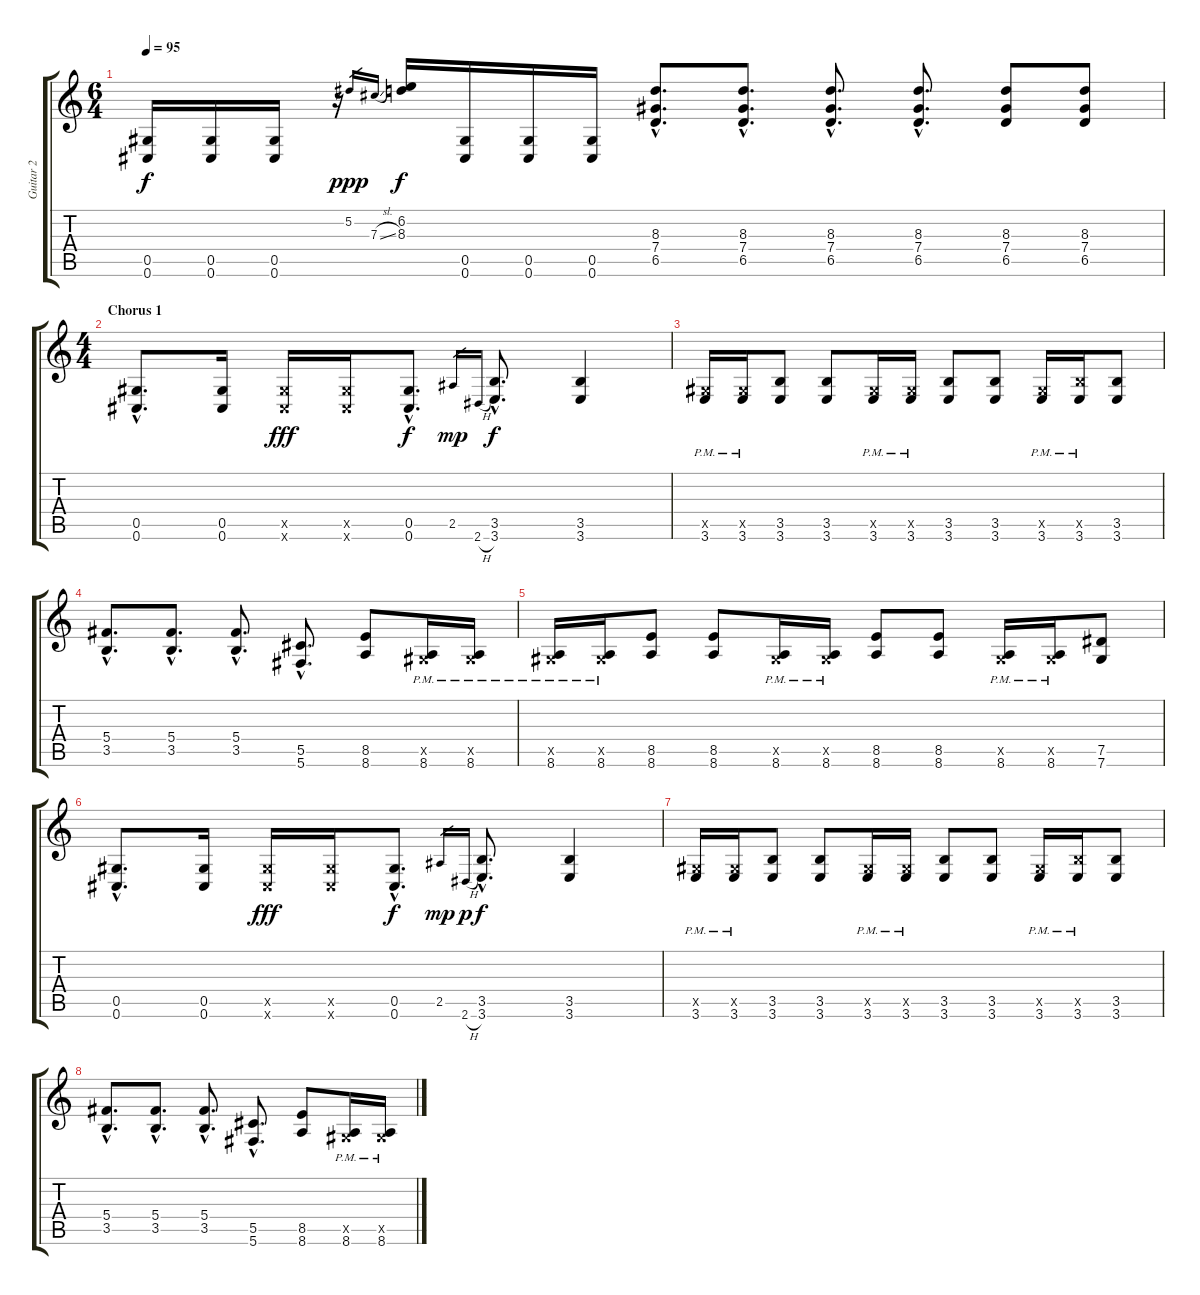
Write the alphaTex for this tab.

\track ("Guitar 2" "Guitar 2") {instrument distortionguitar}
\staff {score tabs}
\tuning (Eb4 Bb3 Gb3 Db3 Ab2 Db2) {hide}
\ts (6 4)
\tempo 95
\clef g2
\ks c
(0.5 0.6).16{dy f} (0.5 0.6).16 (0.5 0.6).16 r.16 5.2.16{gr dy ppp} 7.3{sl}.16{gr} (6.2 8.3).16{dy f} (0.5 0.6).16 (0.5 0.6).16 (0.5 0.6).16 (8.3{hac} 7.4{hac} 6.5{hac}).8{d} (8.3{hac} 7.4{hac} 6.5{hac}).8{d} (8.3{hac} 7.4{hac} 6.5{hac}).8{d} (8.3{hac} 7.4{hac} 6.5{hac}).8{d} (8.3 7.4 6.5).8 (8.3 7.4 6.5).8 |
\ts (4 4)
\section ("" "Chorus 1")
(0.5{hac} 0.6{hac}).8{d} (0.5 0.6).16 (0.5{x} 0.6{x}).16{dy fff} (0.5{x} 0.6{x}).16 (0.5{hac} 0.6{hac}).8{d dy f} 2.5.16{gr dy mp} 2.6{h}.16{gr} (3.5{hac} 3.6{hac}).8{d dy f} (3.5 3.6).4 |
(0.5{x} 3.6{pm}).16 (0.5{x} 3.6{pm}).16 (3.5 3.6).8 (3.5 3.6).8 (0.5{x} 3.6{pm}).16 (0.5{x} 3.6{pm}).16 (3.5 3.6).8 (3.5 3.6).8 (0.5{x} 3.6{pm}).16 (3.5{x} 3.6{pm}).16 (3.5 3.6).8 |
(5.4{hac} 3.5{hac}).8{d} (5.4{hac} 3.5{hac}).8{d} (5.4{hac} 3.5{hac}).8{d} (5.5{hac} 5.6{hac}).8{d} (8.5 8.6).8 (0.5{x} 8.6{pm}).16 (0.5{x} 8.6{pm}).16 |
(0.5{x} 8.6{pm}).16 (0.5{x} 8.6{pm}).16 (8.5 8.6).8 (8.5 8.6).8 (0.5{x} 8.6{pm}).16 (0.5{x} 8.6{pm}).16 (8.5 8.6).8 (8.5 8.6).8 (0.5{x} 8.6{pm}).16 (0.5{x} 8.6{pm}).16 (7.5 7.6).8 |
(0.5{hac} 0.6{hac}).8{d} (0.5 0.6).16 (0.5{x} 0.6{x}).16{dy fff} (0.5{x} 0.6{x}).16 (0.5{hac} 0.6{hac}).8{d dy f} 2.5.16{gr dy mp} 2.6{h}.16{gr dy p} (3.5{hac} 3.6{hac}).8{d dy f} (3.5 3.6).4 |
(0.5{x} 3.6{pm}).16 (0.5{x} 3.6{pm}).16 (3.5 3.6).8 (3.5 3.6).8 (0.5{x} 3.6{pm}).16 (0.5{x} 3.6{pm}).16 (3.5 3.6).8 (3.5 3.6).8 (0.5{x} 3.6{pm}).16 (3.5{x} 3.6{pm}).16 (3.5 3.6).8 |
(5.4{hac} 3.5{hac}).8{d} (5.4{hac} 3.5{hac}).8{d} (5.4{hac} 3.5{hac}).8{d} (5.5{hac} 5.6{hac}).8{d} (8.5 8.6).8 (0.5{x} 8.6{pm}).16 (0.5{x} 8.6{pm}).16
